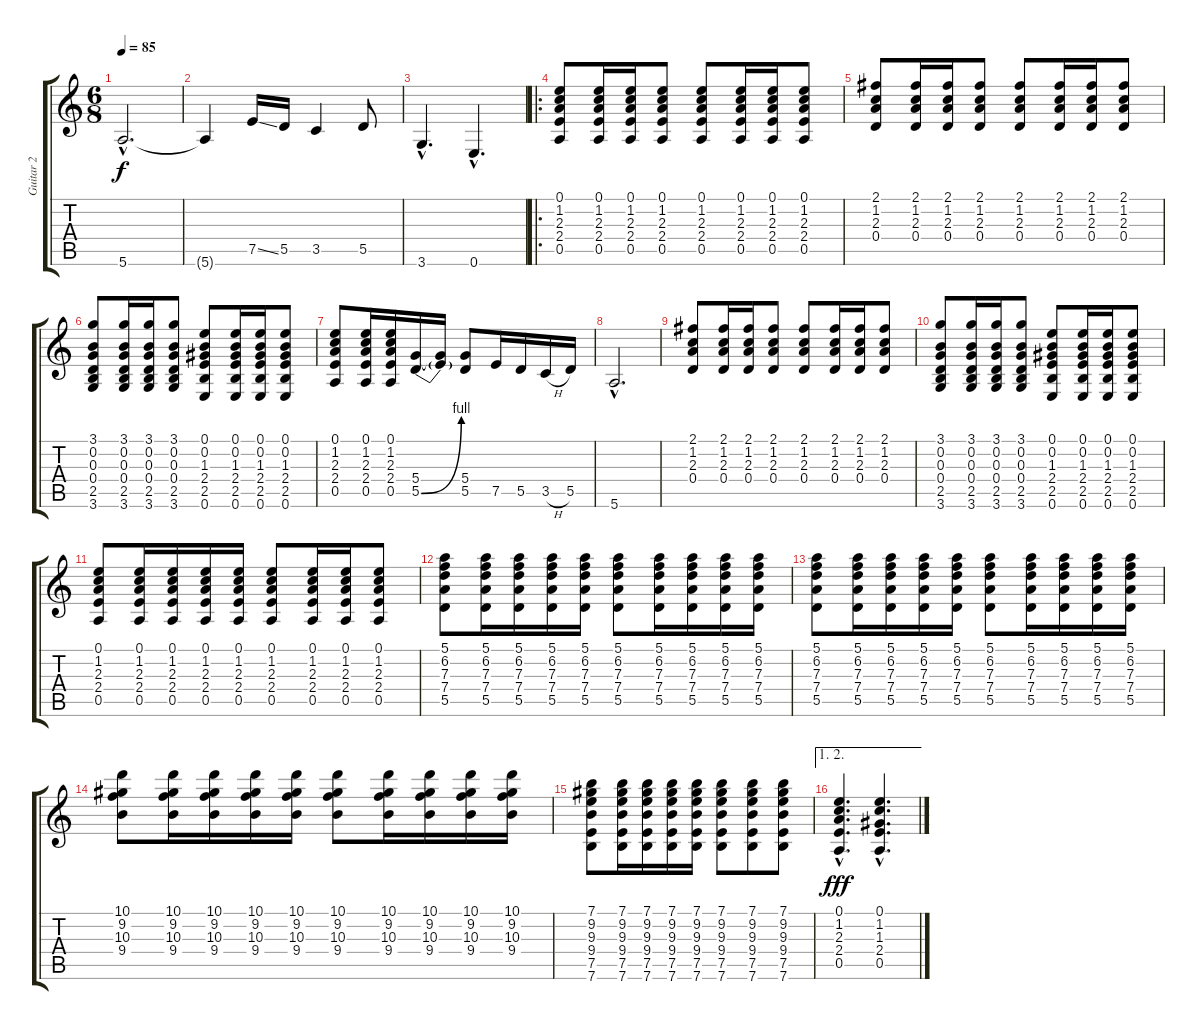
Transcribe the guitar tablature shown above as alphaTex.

\track ("Guitar 2" "Guitar 2") {instrument overdrivenguitar}
\staff {score tabs}
\tuning (E4 B3 G3 D3 A2 E2) {hide}
\ts (6 8)
\tempo 85
\clef g2
\ks c
5.6{hac}.2{d dy f volume 16 instrument overdrivenguitar} |
5.6{t}.4 7.5{ss}.16 5.5.16 3.5.4 5.5.8 |
3.6{hac}.4{d} 0.6{hac}.4{d} |
\ro
(0.1 1.2 2.3 2.4 0.5).8{volume 6} (0.1 1.2 2.3 2.4 0.5).16 (0.1 1.2 2.3 2.4 0.5).16 (0.1 1.2 2.3 2.4 0.5).8 (0.1 1.2 2.3 2.4 0.5).8 (0.1 1.2 2.3 2.4 0.5).16 (0.1 1.2 2.3 2.4 0.5).16 (0.1 1.2 2.3 2.4 0.5).8 |
(2.1 1.2 2.3 0.4).8 (2.1 1.2 2.3 0.4).16 (2.1 1.2 2.3 0.4).16 (2.1 1.2 2.3 0.4).8 (2.1 1.2 2.3 0.4).8 (2.1 1.2 2.3 0.4).16 (2.1 1.2 2.3 0.4).16 (2.1 1.2 2.3 0.4).8 |
(3.1 0.2 0.3 0.4 2.5 3.6).8 (3.1 0.2 0.3 0.4 2.5 3.6).16 (3.1 0.2 0.3 0.4 2.5 3.6).16 (3.1 0.2 0.3 0.4 2.5 3.6).8 (0.1 0.2 1.3 2.4 2.5 0.6).8 (0.1 0.2 1.3 2.4 2.5 0.6).16 (0.1 0.2 1.3 2.4 2.5 0.6).16 (0.1 0.2 1.3 2.4 2.5 0.6).8 |
(0.1 1.2 2.3 2.4 0.5).8 (0.1 1.2 2.3 2.4 0.5).16 (0.1 1.2 2.3 2.4 0.5).16 (5.4 5.5{be (bend 0 0 60 4)}).16{volume 11} (5.4{t} 5.5{t}).16 (5.4 5.5).8 7.5.16 5.5.16 3.5{h}.16 5.5.16 |
5.6{hac}.2{d} |
(2.1 1.2 2.3 0.4).8{volume 5} (2.1 1.2 2.3 0.4).16 (2.1 1.2 2.3 0.4).16 (2.1 1.2 2.3 0.4).8 (2.1 1.2 2.3 0.4).8 (2.1 1.2 2.3 0.4).16 (2.1 1.2 2.3 0.4).16 (2.1 1.2 2.3 0.4).8 |
(3.1 0.2 0.3 0.4 2.5 3.6).8 (3.1 0.2 0.3 0.4 2.5 3.6).16 (3.1 0.2 0.3 0.4 2.5 3.6).16 (3.1 0.2 0.3 0.4 2.5 3.6).8 (0.1 0.2 1.3 2.4 2.5 0.6).8 (0.1 0.2 1.3 2.4 2.5 0.6).16 (0.1 0.2 1.3 2.4 2.5 0.6).16 (0.1 0.2 1.3 2.4 2.5 0.6).8 |
(0.1 1.2 2.3 2.4 0.5).8 (0.1 1.2 2.3 2.4 0.5).16 (0.1 1.2 2.3 2.4 0.5).16 (0.1 1.2 2.3 2.4 0.5).16 (0.1 1.2 2.3 2.4 0.5).16 (0.1 1.2 2.3 2.4 0.5).8 (0.1 1.2 2.3 2.4 0.5).16 (0.1 1.2 2.3 2.4 0.5).16 (0.1 1.2 2.3 2.4 0.5).8 |
(5.1 6.2 7.3 7.4 5.5).8 (5.1 6.2 7.3 7.4 5.5).16 (5.1 6.2 7.3 7.4 5.5).16 (5.1 6.2 7.3 7.4 5.5).16 (5.1 6.2 7.3 7.4 5.5).16 (5.1 6.2 7.3 7.4 5.5).8 (5.1 6.2 7.3 7.4 5.5).16 (5.1 6.2 7.3 7.4 5.5).16 (5.1 6.2 7.3 7.4 5.5).16 (5.1 6.2 7.3 7.4 5.5).16 |
(5.1 6.2 7.3 7.4 5.5).8 (5.1 6.2 7.3 7.4 5.5).16 (5.1 6.2 7.3 7.4 5.5).16 (5.1 6.2 7.3 7.4 5.5).16 (5.1 6.2 7.3 7.4 5.5).16 (5.1 6.2 7.3 7.4 5.5).8 (5.1 6.2 7.3 7.4 5.5).16 (5.1 6.2 7.3 7.4 5.5).16 (5.1 6.2 7.3 7.4 5.5).16 (5.1 6.2 7.3 7.4 5.5).16 |
(10.1 9.2 10.3 9.4).8 (10.1 9.2 10.3 9.4).16 (10.1 9.2 10.3 9.4).16 (10.1 9.2 10.3 9.4).16 (10.1 9.2 10.3 9.4).16 (10.1 9.2 10.3 9.4).8 (10.1 9.2 10.3 9.4).16 (10.1 9.2 10.3 9.4).16 (10.1 9.2 10.3 9.4).16 (10.1 9.2 10.3 9.4).16 |
(7.1 9.2 9.3 9.4 7.5 7.6).8 (7.1 9.2 9.3 9.4 7.5 7.6).16 (7.1 9.2 9.3 9.4 7.5 7.6).16 (7.1 9.2 9.3 9.4 7.5 7.6).16 (7.1 9.2 9.3 9.4 7.5 7.6).16 (7.1 9.2 9.3 9.4 7.5 7.6).8 (7.1 9.2 9.3 9.4 7.5 7.6).8 (7.1 9.2 9.3 9.4 7.5 7.6).8 |
\ae (1 2)
(0.1{hac} 1.2{hac} 2.3{hac} 2.4{hac} 0.5{hac}).4{d dy fff} (0.1{hac} 1.2{hac} 1.3{hac} 2.4{hac} 0.5{hac}).4{d}
